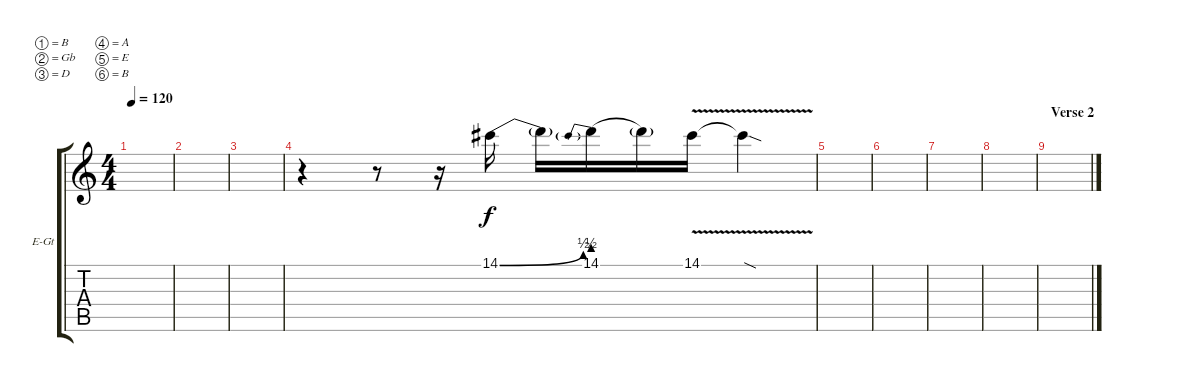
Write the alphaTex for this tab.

\bracketExtendMode groupsimilarinstruments
\firstSystemTrackNameOrientation horizontal
\otherSystemsTrackNameOrientation horizontal
\track ("Lead Guitar 1" "E-Gt") {instrument overdrivenguitar}
\staff {score tabs}
\tuning (B3 Gb3 D3 A2 E2 B1)
\ts (4 4)
\tempo 120
\clef g2
\scale
0.487395
\ks c
|
\scale
0.256303 |
\scale
0.256303 |
\scale
0.333333 r.4 r.8 r.16 14.1{be (bend 0 0 15 2)}.16 14.1{t}.16 14.1{be (prebend 0 2 60 2)}.16 14.1{t}.16 14.1{v}.16 14.1{sod t}.4 |
\scale
0.333333 |
\scale
0.333333 |
\scale
0.333333 |
\scale
0.333333 |
\section ("" "Verse 2")
\scale
0.333333 |
\scale
0.333333 |
\scale
0.333333 |
\scale
0.333333 |
\scale
0.333333 |
\scale
0.333333 |
\scale
0.333333 |
\scale
0.333333
